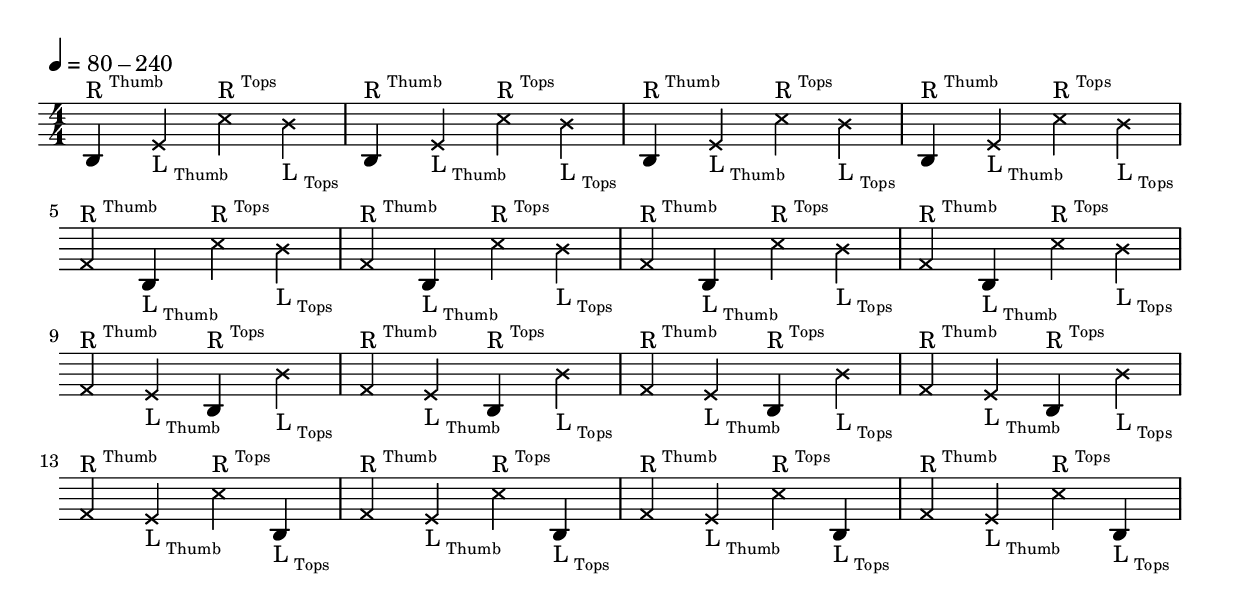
\version "2.24.1"
\include "../global.ly"

\layout {
  indent = -3.5
}

\relative {
  \defaultScoreSettings
  \tempo 4 = 80 - 240
  \time 4/4

  \rimNote

  \repeat unfold 4 { \once \defaultNote  b4^\RThumbTop                     e_\LThumbBtm                     c'^\RTopsTop                     b_\LTopsBtm } \break
  \repeat unfold 4 {                     f4^\RThumbTop \once \defaultNote b,_\LThumbBtm                     c'^\RTopsTop                     b_\LTopsBtm } \break
  \repeat unfold 4 {                     f4^\RThumbTop                     e_\LThumbBtm \once \defaultNote   b^\RTopsTop                    b'_\LTopsBtm } \break
  \repeat unfold 4 {                     f4^\RThumbTop                     e_\LThumbBtm                     c'^\RTopsTop \once \defaultNote b,_\LTopsBtm }

  \resetNoteHead
}